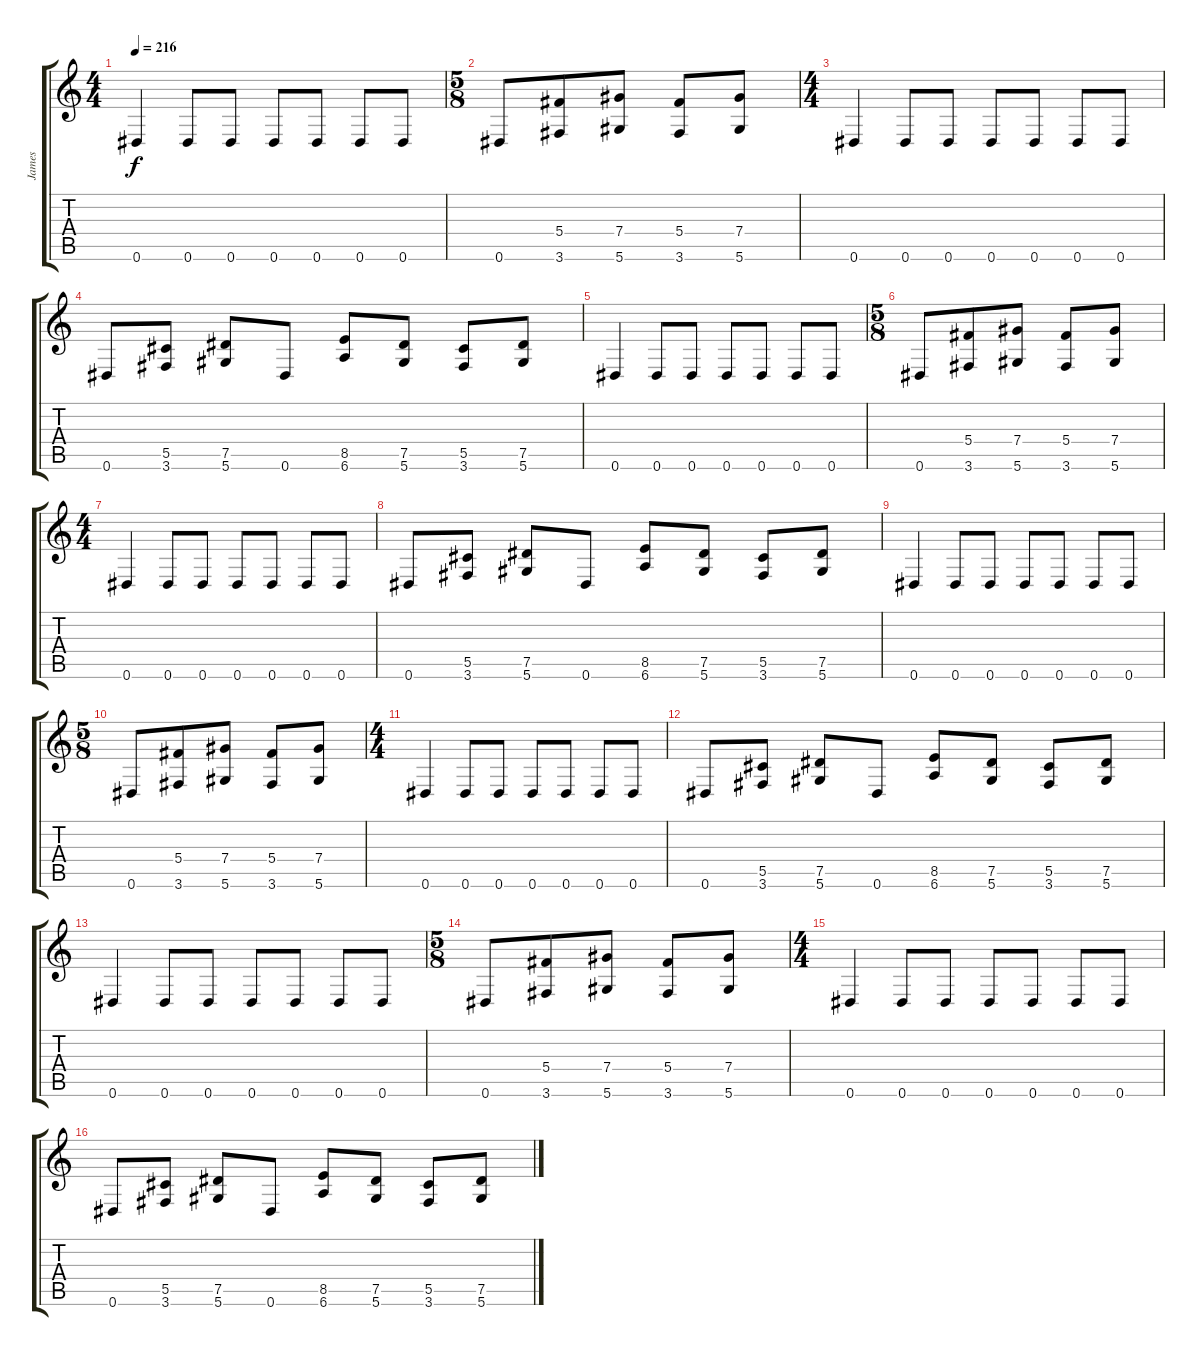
\track ("James" "James") {instrument distortionguitar}
\staff {score tabs}
\tuning (Eb4 Bb3 Gb3 Db3 Ab2 Eb2) {hide}
\ts (4 4)
\tempo 216
\clef g2
\ks c
0.6.4{dy f} 0.6.8 0.6.8 0.6.8 0.6.8 0.6.8 0.6.8 |
\ts (5 8)
0.6.8 (5.4 3.6).8 (7.4 5.6).8 (5.4 3.6).8 (7.4 5.6).8 |
\ts (4 4)
0.6.4 0.6.8 0.6.8 0.6.8 0.6.8 0.6.8 0.6.8 |
0.6.8 (5.5 3.6).8 (7.5 5.6).8 0.6.8 (8.5 6.6).8 (7.5 5.6).8 (5.5 3.6).8 (7.5 5.6).8 |
0.6.4 0.6.8 0.6.8 0.6.8 0.6.8 0.6.8 0.6.8 |
\ts (5 8)
0.6.8 (5.4 3.6).8 (7.4 5.6).8 (5.4 3.6).8 (7.4 5.6).8 |
\ts (4 4)
0.6.4 0.6.8 0.6.8 0.6.8 0.6.8 0.6.8 0.6.8 |
0.6.8 (5.5 3.6).8 (7.5 5.6).8 0.6.8 (8.5 6.6).8 (7.5 5.6).8 (5.5 3.6).8 (7.5 5.6).8 |
0.6.4 0.6.8 0.6.8 0.6.8 0.6.8 0.6.8 0.6.8 |
\ts (5 8)
0.6.8 (5.4 3.6).8 (7.4 5.6).8 (5.4 3.6).8 (7.4 5.6).8 |
\ts (4 4)
0.6.4 0.6.8 0.6.8 0.6.8 0.6.8 0.6.8 0.6.8 |
0.6.8 (5.5 3.6).8 (7.5 5.6).8 0.6.8 (8.5 6.6).8 (7.5 5.6).8 (5.5 3.6).8 (7.5 5.6).8 |
0.6.4 0.6.8 0.6.8 0.6.8 0.6.8 0.6.8 0.6.8 |
\ts (5 8)
0.6.8 (5.4 3.6).8 (7.4 5.6).8 (5.4 3.6).8 (7.4 5.6).8 |
\ts (4 4)
0.6.4 0.6.8 0.6.8 0.6.8 0.6.8 0.6.8 0.6.8 |
0.6.8 (5.5 3.6).8 (7.5 5.6).8 0.6.8 (8.5 6.6).8 (7.5 5.6).8 (5.5 3.6).8 (7.5 5.6).8
